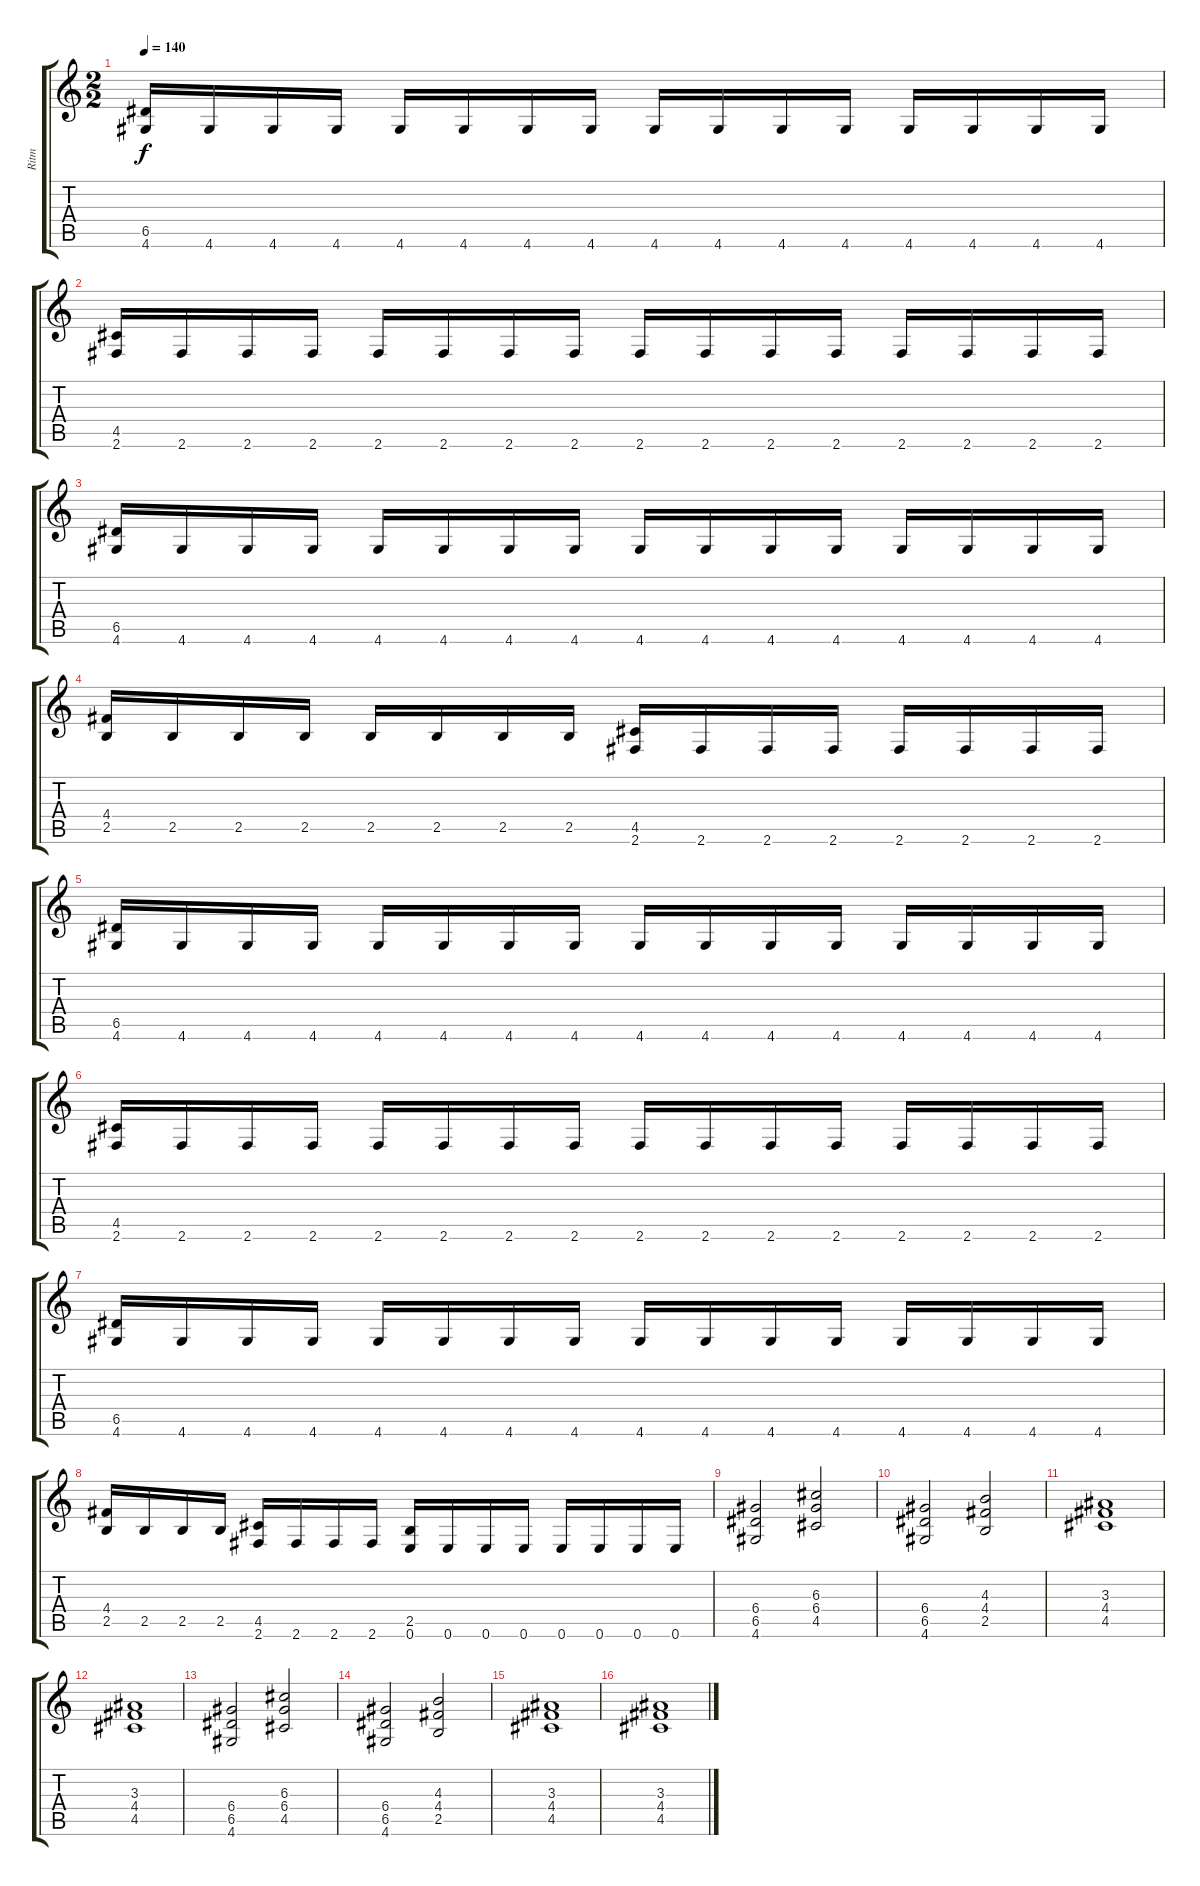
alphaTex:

\track ("Ritm" "Ritm") {instrument distortionguitar}
\staff {score tabs}
\tuning (E4 B3 G3 D3 A2 E2) {hide}
\ts (2 2)
\tempo 140
\clef g2
\ks c
(6.5 4.6).16{dy f} 4.6.16 4.6.16 4.6.16 4.6.16 4.6.16 4.6.16 4.6.16 4.6.16 4.6.16 4.6.16 4.6.16 4.6.16 4.6.16 4.6.16 4.6.16 |
(4.5 2.6).16 2.6.16 2.6.16 2.6.16 2.6.16 2.6.16 2.6.16 2.6.16 2.6.16 2.6.16 2.6.16 2.6.16 2.6.16 2.6.16 2.6.16 2.6.16 |
(6.5 4.6).16 4.6.16 4.6.16 4.6.16 4.6.16 4.6.16 4.6.16 4.6.16 4.6.16 4.6.16 4.6.16 4.6.16 4.6.16 4.6.16 4.6.16 4.6.16 |
(4.4 2.5).16 2.5.16 2.5.16 2.5.16 2.5.16 2.5.16 2.5.16 2.5.16 (4.5 2.6).16 2.6.16 2.6.16 2.6.16 2.6.16 2.6.16 2.6.16 2.6.16 |
(6.5 4.6).16 4.6.16 4.6.16 4.6.16 4.6.16 4.6.16 4.6.16 4.6.16 4.6.16 4.6.16 4.6.16 4.6.16 4.6.16 4.6.16 4.6.16 4.6.16 |
(4.5 2.6).16 2.6.16 2.6.16 2.6.16 2.6.16 2.6.16 2.6.16 2.6.16 2.6.16 2.6.16 2.6.16 2.6.16 2.6.16 2.6.16 2.6.16 2.6.16 |
(6.5 4.6).16 4.6.16 4.6.16 4.6.16 4.6.16 4.6.16 4.6.16 4.6.16 4.6.16 4.6.16 4.6.16 4.6.16 4.6.16 4.6.16 4.6.16 4.6.16 |
(4.4 2.5).16 2.5.16 2.5.16 2.5.16 (4.5 2.6).16 2.6.16 2.6.16 2.6.16 (2.5 0.6).16 0.6.16 0.6.16 0.6.16 0.6.16 0.6.16 0.6.16 0.6.16 |
(6.4 6.5 4.6).2 (6.3 6.4 4.5).2 |
(6.4 6.5 4.6).2 (4.3 4.4 2.5).2 |
(3.3 4.4 4.5).1 |
(3.3 4.4 4.5).1 |
(6.4 6.5 4.6).2 (6.3 6.4 4.5).2 |
(6.4 6.5 4.6).2 (4.3 4.4 2.5).2 |
(3.3 4.4 4.5).1 |
(3.3 4.4 4.5).1
